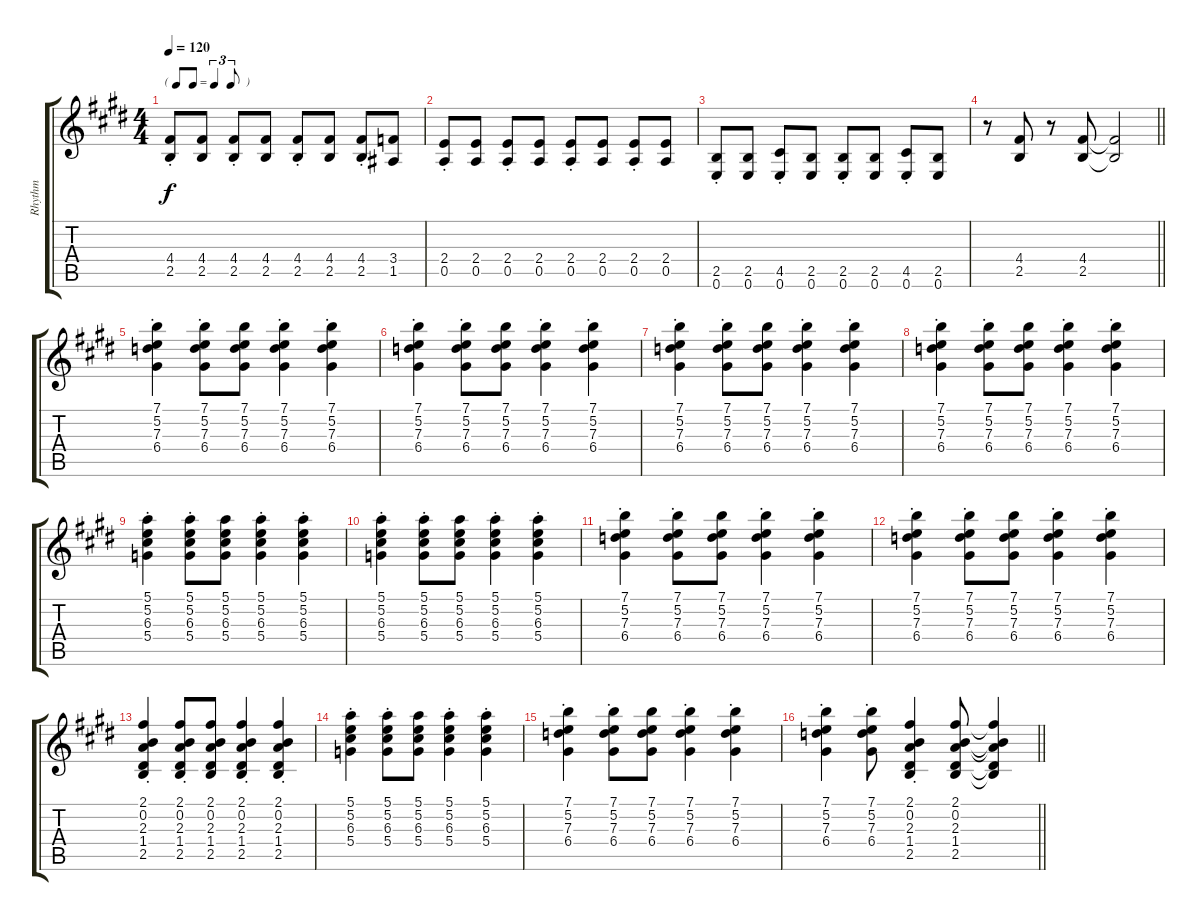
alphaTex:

\track ("Rhythm" "Rhythm") {instrument electricguitarjazz}
\staff {score tabs}
\tuning (E4 B3 G3 D3 A2 E2) {hide}
\ts (4 4)
\tf triplet8th
\tempo 120
\clef g2
\ks e
(4.4{st} 2.5{st}).8{dy f} (4.4 2.5).8 (4.4{st} 2.5{st}).8 (4.4 2.5).8 (4.4{st} 2.5{st}).8 (4.4 2.5).8 (4.4{st} 2.5{st}).8 (3.4 1.5).8 |
\ks c#minor
(2.4{st} 0.5{st}).8 (2.4 0.5).8 (2.4{st} 0.5{st}).8 (2.4 0.5).8 (2.4{st} 0.5{st}).8 (2.4 0.5).8 (2.4{st} 0.5{st}).8 (2.4 0.5).8 |
(2.5{st} 0.6{st}).8 (2.5 0.6).8 (4.5{st} 0.6{st}).8 (2.5 0.6).8 (2.5{st} 0.6{st}).8 (2.5 0.6).8 (4.5{st} 0.6{st}).8 (2.5 0.6).8 |
\barLineRight lightlight
r.8 (4.4 2.5).8 r.8 (4.4 2.5).8 (4.4{t} 2.5{t}).2 |
\ks e
(7.1{st} 5.2{st} 7.3{st} 6.4{st}).4 (7.1{st} 5.2{st} 7.3{st} 6.4{st}).8 (7.1 5.2 7.3 6.4).8 (7.1{st} 5.2{st} 7.3{st} 6.4{st}).4 (7.1{st} 5.2{st} 7.3{st} 6.4{st}).4 |
\ks c#minor
(7.1{st} 5.2{st} 7.3{st} 6.4{st}).4 (7.1{st} 5.2{st} 7.3{st} 6.4{st}).8 (7.1 5.2 7.3 6.4).8 (7.1{st} 5.2{st} 7.3{st} 6.4{st}).4 (7.1{st} 5.2{st} 7.3{st} 6.4{st}).4 |
(7.1{st} 5.2{st} 7.3{st} 6.4{st}).4 (7.1{st} 5.2{st} 7.3{st} 6.4{st}).8 (7.1 5.2 7.3 6.4).8 (7.1{st} 5.2{st} 7.3{st} 6.4{st}).4 (7.1{st} 5.2{st} 7.3{st} 6.4{st}).4 |
(7.1{st} 5.2{st} 7.3{st} 6.4{st}).4 (7.1{st} 5.2{st} 7.3{st} 6.4{st}).8 (7.1 5.2 7.3 6.4).8 (7.1{st} 5.2{st} 7.3{st} 6.4{st}).4 (7.1{st} 5.2{st} 7.3{st} 6.4{st}).4 |
\ks e
(5.1{st} 5.2{st} 6.3{st} 5.4{st}).4 (5.1{st} 5.2{st} 6.3{st} 5.4{st}).8 (5.1 5.2 6.3 5.4).8 (5.1{st} 5.2{st} 6.3{st} 5.4{st}).4 (5.1{st} 5.2{st} 6.3{st} 5.4{st}).4 |
\ks c#minor
(5.1{st} 5.2{st} 6.3{st} 5.4{st}).4 (5.1{st} 5.2{st} 6.3{st} 5.4{st}).8 (5.1 5.2 6.3 5.4).8 (5.1{st} 5.2{st} 6.3{st} 5.4{st}).4 (5.1{st} 5.2{st} 6.3{st} 5.4{st}).4 |
(7.1{st} 5.2{st} 7.3{st} 6.4{st}).4 (7.1{st} 5.2{st} 7.3{st} 6.4{st}).8 (7.1 5.2 7.3 6.4).8 (7.1{st} 5.2{st} 7.3{st} 6.4{st}).4 (7.1{st} 5.2{st} 7.3{st} 6.4{st}).4 |
(7.1{st} 5.2{st} 7.3{st} 6.4{st}).4 (7.1{st} 5.2{st} 7.3{st} 6.4{st}).8 (7.1 5.2 7.3 6.4).8 (7.1{st} 5.2{st} 7.3{st} 6.4{st}).4 (7.1{st} 5.2{st} 7.3{st} 6.4{st}).4 |
\ks e
(2.1{st} 0.2{st} 2.3{st} 1.4{st} 2.5{st}).4 (2.1{st} 0.2{st} 2.3{st} 1.4{st} 2.5{st}).8 (2.1 0.2 2.3 1.4 2.5).8 (2.1{st} 0.2{st} 2.3{st} 1.4{st} 2.5{st}).4 (2.1{st} 0.2{st} 2.3{st} 1.4{st} 2.5{st}).4 |
\ks c#minor
(5.1{st} 5.2{st} 6.3{st} 5.4{st}).4 (5.1{st} 5.2{st} 6.3{st} 5.4{st}).8 (5.1 5.2 6.3 5.4).8 (5.1{st} 5.2{st} 6.3{st} 5.4{st}).4 (5.1{st} 5.2{st} 6.3{st} 5.4{st}).4 |
(7.1{st} 5.2{st} 7.3{st} 6.4{st}).4 (7.1{st} 5.2{st} 7.3{st} 6.4{st}).8 (7.1 5.2 7.3 6.4).8 (7.1{st} 5.2{st} 7.3{st} 6.4{st}).4 (7.1{st} 5.2{st} 7.3{st} 6.4{st}).4 |
\barLineRight lightlight
(7.1{st} 5.2{st} 7.3{st} 6.4{st}).4 (7.1{st} 5.2{st} 7.3{st} 6.4{st}).8 (2.1{st} 0.2{st} 2.3{st} 1.4{st} 2.5{st}).4 (2.1 0.2 2.3 1.4 2.5).8 (2.1{t} 0.2{t} 2.3{t} 1.4{t} 2.5{t}).4
